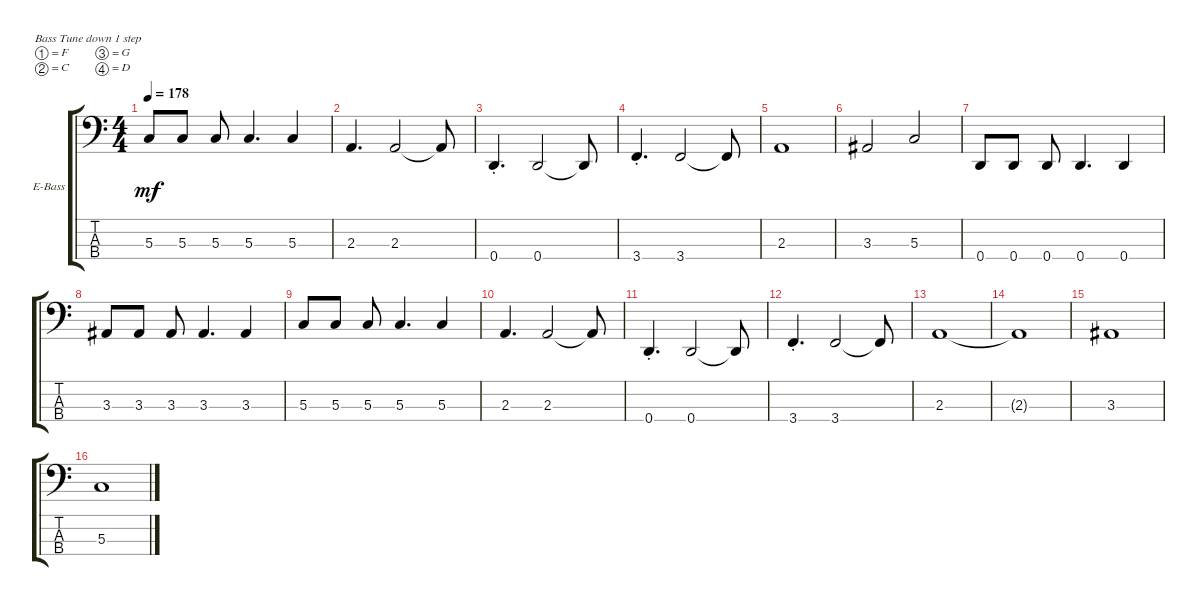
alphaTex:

\defaultSystemsLayout 4
\bracketExtendMode groupsimilarinstruments
\firstSystemTrackNameOrientation horizontal
\otherSystemsTrackNameOrientation horizontal
\track ("Electric Bass" "E-Bass") {instrument electricbassfinger}
\staff {score tabs}
\tuning (F2 C2 G1 D1)
\ts (4 4)
\tempo 178
\clef f4
\scale
0.333333
\ks c
5.3.8{dy mf} 5.3.8 5.3.8 5.3.4{d} 5.3.4 |
\scale
0.333333 2.3.4{d} 2.3.2 2.3{t}.8 |
\scale
0.333333 0.4{st}.4{d} 0.4.2 0.4{t}.8 |
\scale
0.333333 3.4{st}.4{d} 3.4.2 3.4{t}.8 |
\scale
0.333333 2.3.1 |
\scale
0.333333 3.3.2 5.3.2 |
\scale
0.333333 0.4.8 0.4.8 0.4.8 0.4.4{d} 0.4.4 |
\scale
0.333333 3.3.8 3.3.8 3.3.8 3.3.4{d} 3.3.4 |
\scale
0.333333 5.3.8 5.3.8 5.3.8 5.3.4{d} 5.3.4 |
\scale
0.333333 2.3.4{d} 2.3.2 2.3{t}.8 |
\scale
0.333333 0.4{st}.4{d} 0.4.2 0.4{t}.8 |
\scale
0.333333 3.4{st}.4{d} 3.4.2 3.4{t}.8 |
\scale
0.333333 2.3.1 |
\scale
0.333333 2.3{t}.1 |
\scale
0.333333 3.3.1 |
\scale
0.333333 5.3.1
